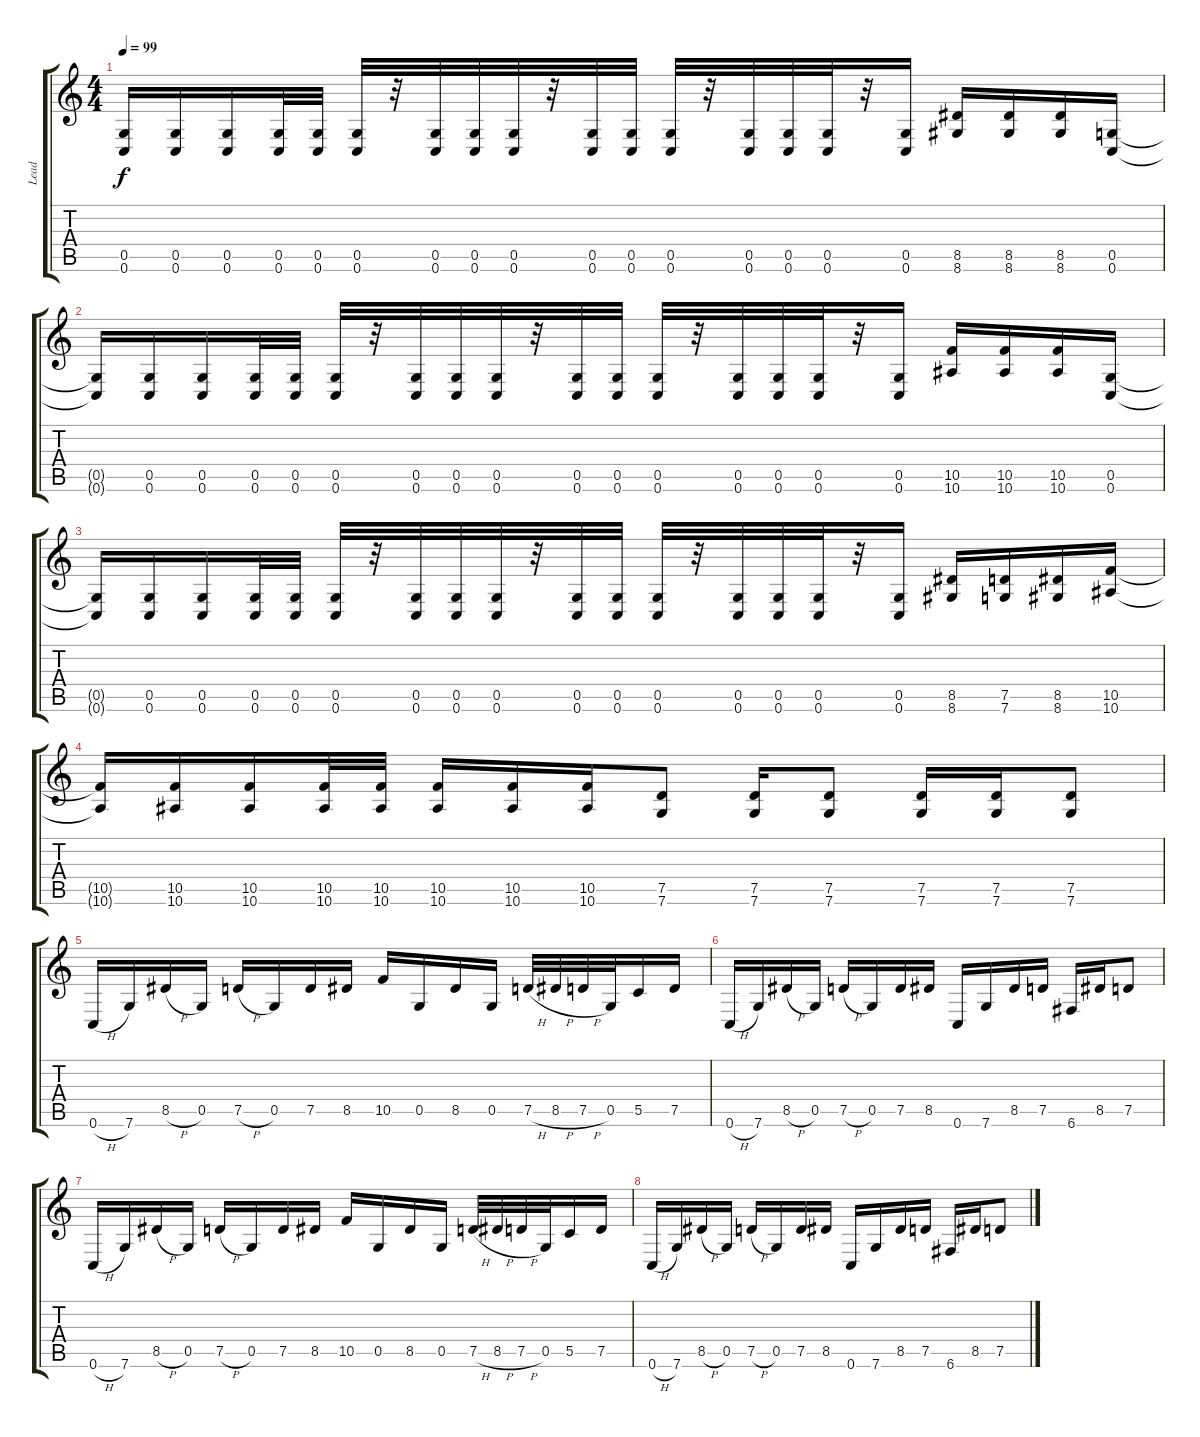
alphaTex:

\track ("Lead" "Lead") {instrument overdrivenguitar}
\staff {score tabs}
\tuning (D4 A3 F3 C3 G2 C2) {hide}
\ts (4 4)
\tempo 99
\clef g2
\ks c
(0.5{t} 0.6{t}).16{dy f} (0.5 0.6).16 (0.5 0.6).16 (0.5 0.6).32 (0.5 0.6).32 (0.5 0.6).32 r.32 (0.5 0.6).32 (0.5 0.6).32 (0.5 0.6).32 r.32 (0.5 0.6).32 (0.5 0.6).32 (0.5 0.6).32 r.32 (0.5 0.6).32 (0.5 0.6).32 (0.5 0.6).32 r.32 (0.5 0.6).16 (8.5 8.6).16 (8.5 8.6).16 (8.5 8.6).16 (0.5 0.6).16 |
(0.5{t} 0.6{t}).16 (0.5 0.6).16 (0.5 0.6).16 (0.5 0.6).32 (0.5 0.6).32 (0.5 0.6).32 r.32 (0.5 0.6).32 (0.5 0.6).32 (0.5 0.6).32 r.32 (0.5 0.6).32 (0.5 0.6).32 (0.5 0.6).32 r.32 (0.5 0.6).32 (0.5 0.6).32 (0.5 0.6).32 r.32 (0.5 0.6).16 (10.5 10.6).16 (10.5 10.6).16 (10.5 10.6).16 (0.5 0.6).16 |
(0.5{t} 0.6{t}).16 (0.5 0.6).16 (0.5 0.6).16 (0.5 0.6).32 (0.5 0.6).32 (0.5 0.6).32 r.32 (0.5 0.6).32 (0.5 0.6).32 (0.5 0.6).32 r.32 (0.5 0.6).32 (0.5 0.6).32 (0.5 0.6).32 r.32 (0.5 0.6).32 (0.5 0.6).32 (0.5 0.6).32 r.32 (0.5 0.6).16 (8.5 8.6).16 (7.5 7.6).16 (8.5 8.6).16 (10.5 10.6).16 |
(10.5{t} 10.6{t}).16 (10.5 10.6).16 (10.5 10.6).16 (10.5 10.6).32 (10.5 10.6).32 (10.5 10.6).16 (10.5 10.6).16 (10.5 10.6).16 (7.5 7.6).8 (7.5 7.6).16 (7.5 7.6).8 (7.5 7.6).16 (7.5 7.6).16 (7.5 7.6).8 |
0.6{h}.16 7.6.16 8.5{h}.16 0.5.16 7.5{h}.16 0.5.16 7.5.16 8.5.16 10.5.16 0.5.16 8.5.16 0.5.16 7.5{h}.32 8.5{h}.32 7.5{h}.32 0.5.32 5.5.16 7.5.16 |
0.6{h}.16 7.6.16 8.5{h}.16 0.5.16 7.5{h}.16 0.5.16 7.5.16 8.5.16 0.6.16 7.6.16 8.5.16 7.5.16 6.6.16 8.5.16 7.5.8 |
0.6{h}.16 7.6.16 8.5{h}.16 0.5.16 7.5{h}.16 0.5.16 7.5.16 8.5.16 10.5.16 0.5.16 8.5.16 0.5.16 7.5{h}.32 8.5{h}.32 7.5{h}.32 0.5.32 5.5.16 7.5.16 |
0.6{h}.16 7.6.16 8.5{h}.16 0.5.16 7.5{h}.16 0.5.16 7.5.16 8.5.16 0.6.16 7.6.16 8.5.16 7.5.16 6.6.16 8.5.16 7.5.8
